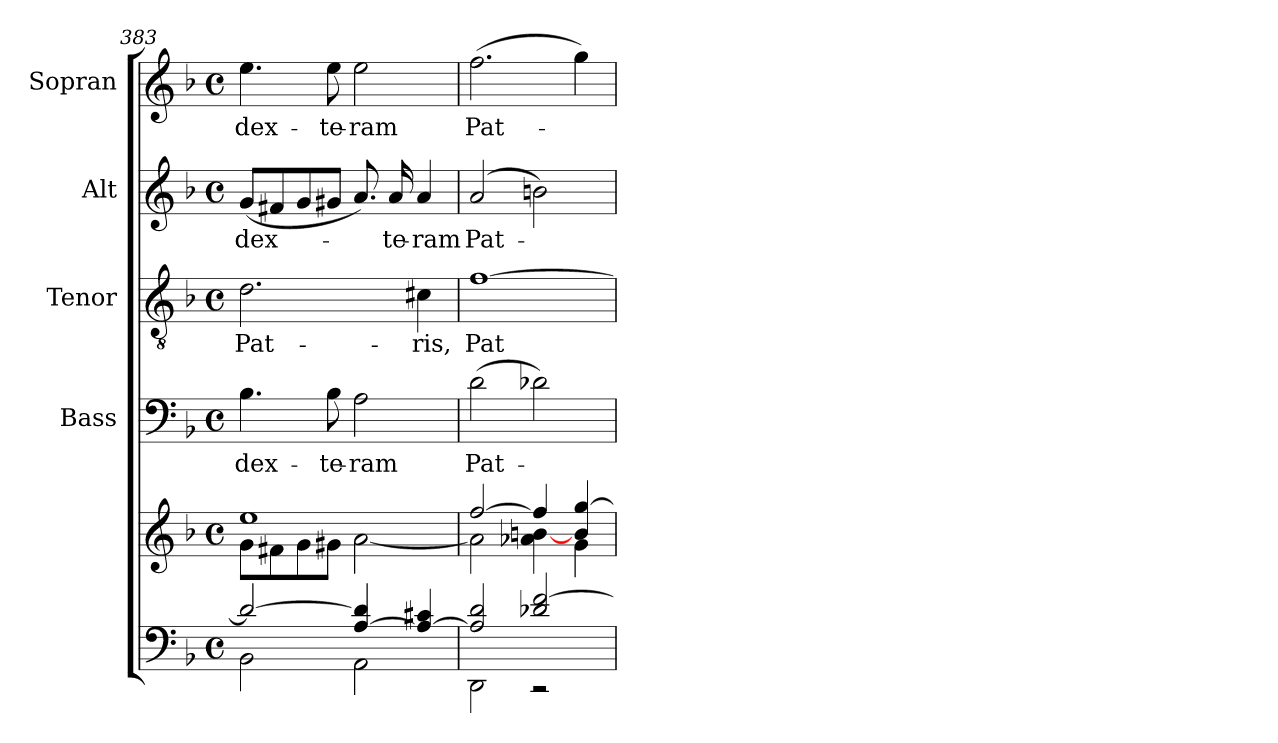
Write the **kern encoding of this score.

**kern	**kern	**kern	**text	**kern	**text	**kern	**text	**kern	**text
*part5	*part5	*part4	*part4	*part3	*part3	*part2	*part2	*part1	*part1
*staff6	*staff5	*staff4	*staff4	*staff3	*staff3	*staff2	*staff2	*staff1	*staff1
*	*	*I"Bass	*	*I"Tenor	*	*I"Alt	*	*I"Sopran	*
*	*	*I'B.	*	*I'T.	*	*I'A.	*	*I'S.	*
!!LO:LB:g=z
*clefF4	*clefG2	*clefF4	*	*clefGv2	*	*clefG2	*	*clefG2	*
*k[b-]	*k[b-]	*k[b-]	*	*k[b-]	*	*k[b-]	*	*k[b-]	*
*F:	*F:	*F:	*	*F:	*	*F:	*	*F:	*
*M4/4	*M4/4	*M4/4	*	*M4/4	*	*M4/4	*	*M4/4	*
*met(c)	*met(c)	*met(c)	*	*met(c)	*	*met(c)	*	*met(c)	*
=383	=383	=383	=383	=383	=383	=383	=383	=383	=383
*^	*^	*	*	*	*	*	*	*	*
!	!	!	!	!	!LO:LY:b	!	!LO:LY:b	!	!LO:LY:b	!	!LO:LY:b
2d/_	2BB-\	1ee	8g\L	4.B-\	dex-	2.d\	Pat-	(<8g/L	dex-	4.ee\	dex-
.	.	.	8f#X\	.	.	.	.	8f#X/	.	.	.
.	.	.	8g\	.	.	.	.	8g/	.	.	.
!	!	!	!	!	!LO:LY:b	!	!	!	!	!	!LO:LY:b
.	.	.	8g#X\J	8B-\	-te-	.	.	8g#X/J	.	8ee\	-te-
!	!	!	!	!	!LO:LY:b	!	!	!	!	!	!LO:LY:b
[>4A/ 4d/]	2AA\	.	[<2a\	2A\	-ram	.	.	8.a/)	.	2ee\	-ram
!	!	!	!	!	!	!	!	!	!LO:LY:b	!	!
.	.	.	.	.	.	.	.	16a/	-te-	.	.
!	!	!	!	!	!	!	!LO:LY:b	!	!LO:LY:b	!	!
4A/_ 4c#X/	.	.	.	.	.	4c#X\	-ris,	4a/	-ram	.	.
=384	=384	=384	=384	=384	=384	=384	=384	=384	=384	=384	=384
!	!	!	!	!	!LO:LY:b	!	!LO:LY:b	!	!LO:LY:b	!	!LO:LY:b
2A/] 2d/	2DD\	[>2ff/	2a\]	(>2d\	Pat-	[1f	Pat-	(2a/	Pat-	(>2.ff\	Pat-
2d-X/ [>2f/	2r	4ff/]	4a-X\ [<4bn\	2d-X\)	.	.	.	2bn\)	.	.	.
.	.	4b/ [>4gg/	4g\	.	.	.	.	.	.	4gg\)	.
*v	*v	*	*	*	*	*	*	*	*	*	*
*	*v	*v	*	*	*	*	*	*	*	*
=	=	=	=	=	=	=	=	=	=
*-	*-	*-	*-	*-	*-	*-	*-	*-	*-
